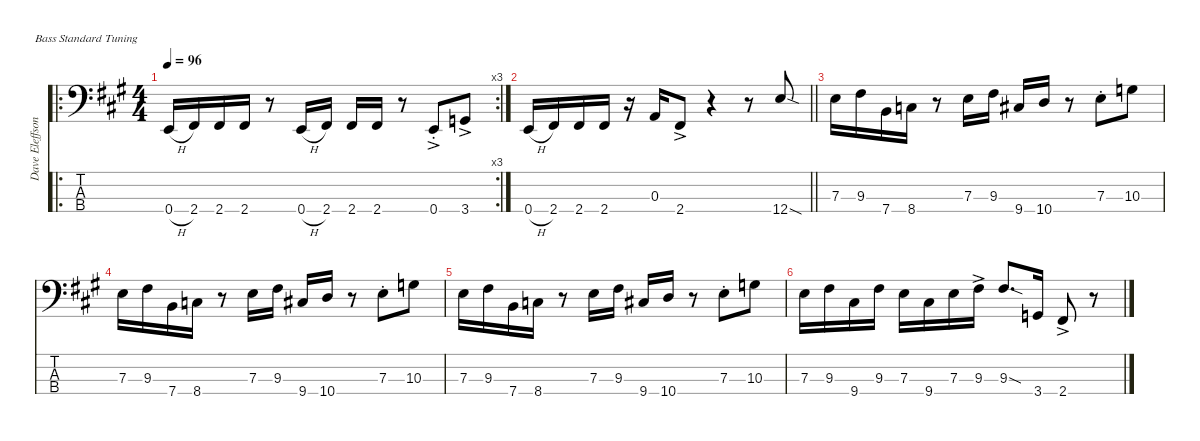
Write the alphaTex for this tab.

\defaultSystemsLayout 4
\hideDynamics
\bracketExtendMode nobrackets
\firstSystemTrackNameMode fullname
\otherSystemsTrackNameOrientation horizontal
\track ("Dave Eleffson" "el.bs.") {instrument electricbassfinger}
\staff {score tabs}
\tuning (G2 D2 A1 E1)
\ro
\rc 3
\ts (4 4)
\tempo 96
\clef f4
\ks f#minor
0.4{h acc forcenatural}.16{dy f beam Up} 2.4{acc #}.16{beam Up} 2.4{acc #}.16{beam Up} 2.4{acc #}.16{beam Up} r.8{beam Up} 0.4{h acc forcenatural}.16{beam Up} 2.4{acc #}.16{beam Up} 2.4{acc #}.16{beam Up} 2.4{acc #}.16{beam Up} r.8{beam Up} 0.4{ac st acc forcenatural}.8{dy ff beam Up} 3.4{ac acc forcenatural}.8{beam Up} |
\barLineRight lightlight
0.4{h acc forcenatural}.16{dy f beam Up} 2.4{acc #}.16{beam Up} 2.4{acc #}.16{beam Up} 2.4{acc #}.16{beam Up} r.16{beam Up} 0.3{acc forcenatural}.16{beam Up} 2.4{ac acc #}.8{dy ff beam Up} r.4{beam Up} r.8{beam Up} 12.4{sod acc forcenatural}.8{dy f beam Down} |
7.3{acc forcenatural}.16{beam Down} 9.3{acc #}.16{beam Down} 7.4{acc forcenatural}.16{beam Down} 8.4{acc forcenatural}.16{beam Down} r.8{beam Down} 7.3{acc forcenatural}.16{beam Down} 9.3{acc #}.16{beam Down} 9.4{acc #}.16{beam Up} 10.4{acc forcenatural}.16{beam Up} r.8{beam Up} 7.3{st acc forcenatural}.8{beam Down} 10.3{acc forcenatural}.8{beam Down} |
7.3{acc forcenatural}.16{beam Down} 9.3{acc #}.16{beam Down} 7.4{acc forcenatural}.16{beam Down} 8.4{acc forcenatural}.16{beam Down} r.8{beam Down} 7.3{acc forcenatural}.16{beam Down} 9.3{acc #}.16{beam Down} 9.4{acc #}.16{beam Up} 10.4{acc forcenatural}.16{beam Up} r.8{beam Up} 7.3{st acc forcenatural}.8{beam Down} 10.3{acc forcenatural}.8{beam Down} |
7.3{acc forcenatural}.16{beam Down} 9.3{acc #}.16{beam Down} 7.4{acc forcenatural}.16{beam Down} 8.4{acc forcenatural}.16{beam Down} r.8{beam Down} 7.3{acc forcenatural}.16{beam Down} 9.3{acc #}.16{beam Down} 9.4{acc #}.16{beam Up} 10.4{acc forcenatural}.16{beam Up} r.8{beam Up} 7.3{st acc forcenatural}.8{beam Down} 10.3{acc forcenatural}.8{beam Down} |
7.3{acc forcenatural}.16{beam Down} 9.3{acc #}.16{beam Down} 9.4{acc #}.16{beam Down} 9.3{acc #}.16{beam Down} 7.3{acc forcenatural}.16{beam Down} 9.4{acc #}.16{beam Down} 7.3{acc forcenatural}.16{beam Down} 9.3{ac acc #}.16{dy ff beam Down} 9.3{sod acc #}.8{d dy f beam Up} 3.4{acc forcenatural}.16{beam Up} 2.4{ac acc #}.8{dy ff beam Up} r.8{beam Up}
